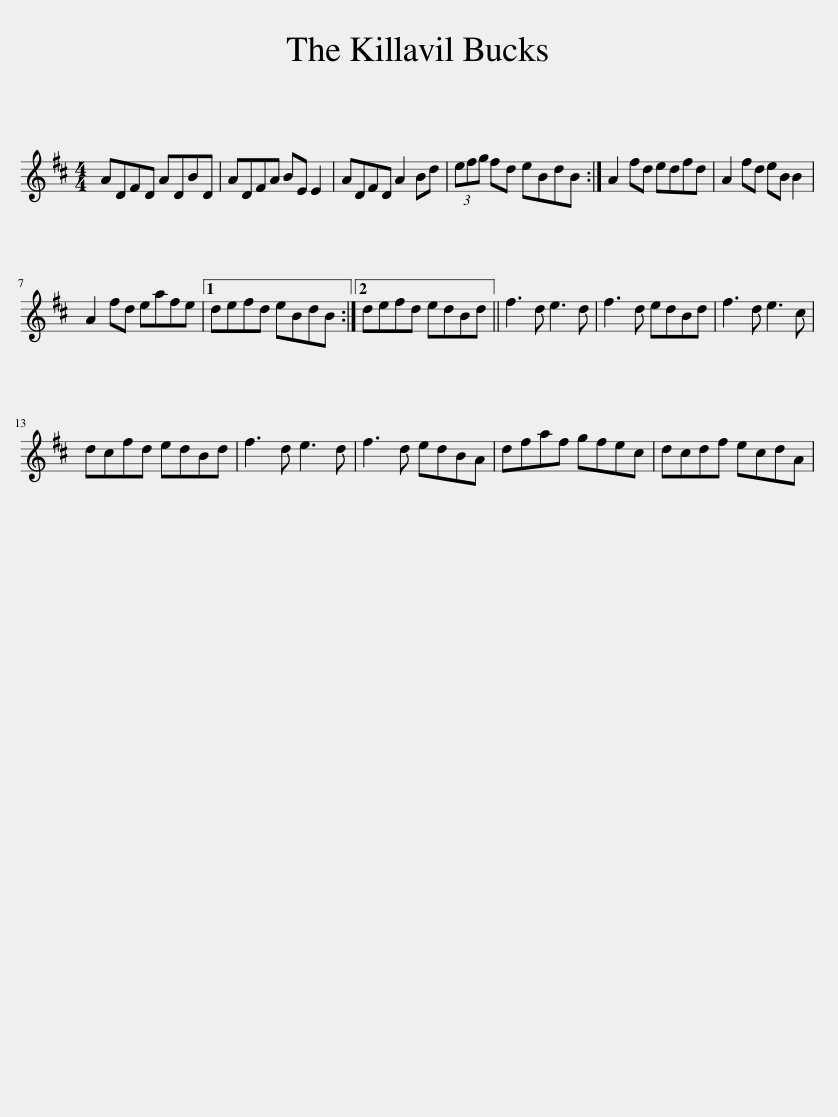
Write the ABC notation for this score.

X:1
L:1/8
M:4/4
I:linebreak $
K:D
V:1 treble
V:1
 ADFD ADBD | ADFA BE E2 | ADFD A2 Bd | (3efg fd eBdB :| A2 fd edfd | %5
 A2 fd eB B2 |$ A2 fd eafe |1 defd eBdB :|2 defd edBd || f3 d e3 d | %10
 f3 d edBd | f3 d e3 c |$ dcfd edBd | f3 d e3 d | f3 d edBA | %15
 dfaf gfec | dcdf ecdA | %17
